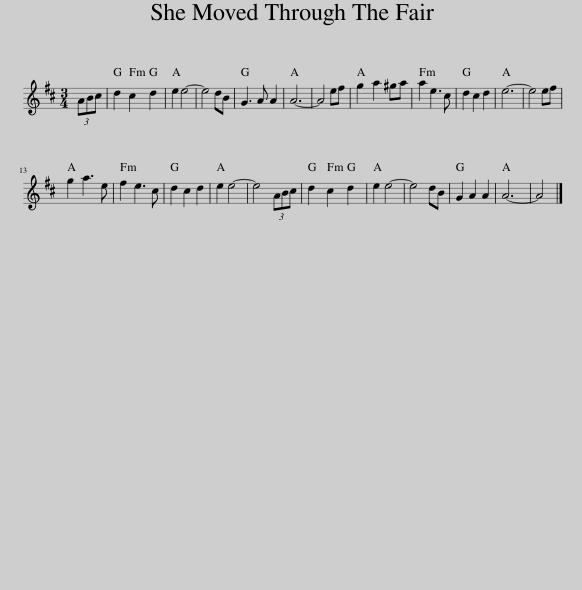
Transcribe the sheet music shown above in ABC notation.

X:1
L:1/8
M:3/4
I:linebreak $
K:D
V:1 treble
V:1
 (3ABc | d2 c2 d2 | e2 e4- | e4 dB | G3 A A2 | %5
 A6- | A4 ef | g2 a2 ^ga | a2 e3 c | d2 c2 d2 | %10
 e6- | e4 ef |$ g2 a3 e | f2 e3 c | d2 c2 d2 | %15
 e2 e4- | e4 (3ABc | d2 c2 d2 | e2 e4- | e4 dB | %20
 G2 A2 A2 | A6- | A4 |] %23
